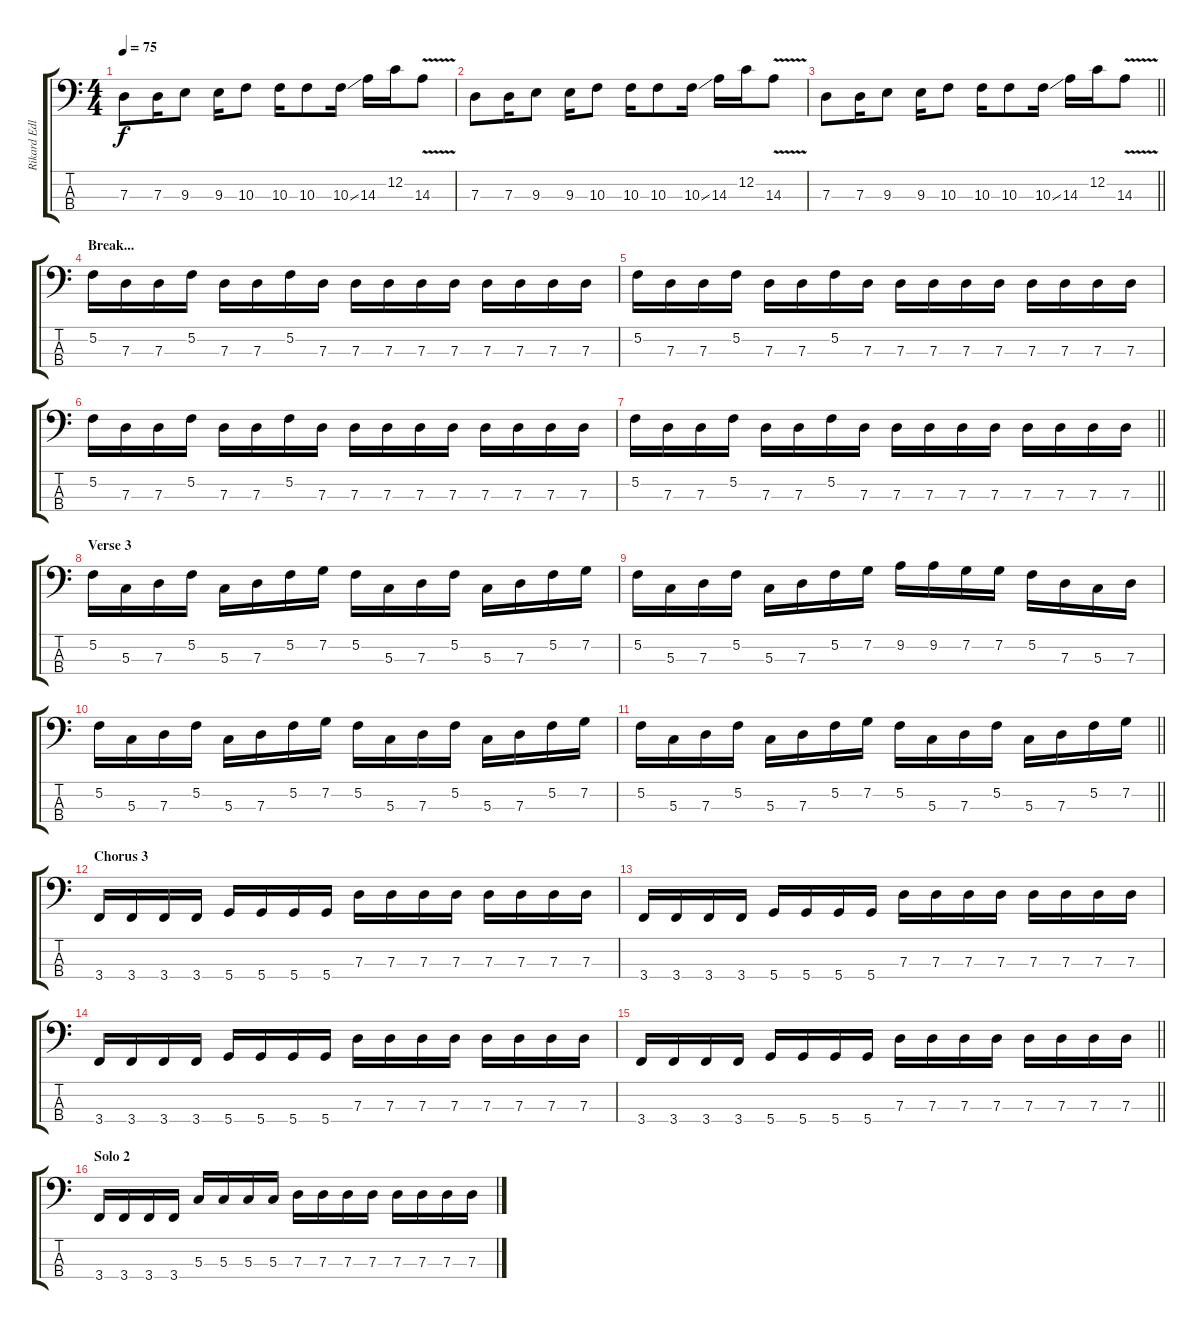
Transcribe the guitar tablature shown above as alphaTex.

\track ("Rikard Edlund" "Rikard Edl") {instrument electricbassfinger}
\staff {score tabs}
\tuning (F2 C2 G1 D1) {hide}
\ts (4 4)
\tempo 75
\clef f4
\ks c
7.3.8{dy f} 7.3.16 9.3.8 9.3.16 10.3.8 10.3.16 10.3.8 10.3{ss}.16 14.3.16 12.2.16 14.3{v}.8 |
7.3.8 7.3.16 9.3.8 9.3.16 10.3.8 10.3.16 10.3.8 10.3{ss}.16 14.3.16 12.2.16 14.3{v}.8 |
\barLineRight lightlight
7.3.8 7.3.16 9.3.8 9.3.16 10.3.8 10.3.16 10.3.8 10.3{ss}.16 14.3.16 12.2.16 14.3{v}.8 |
\section ("" "Break...")
5.2.16 7.3.16 7.3.16 5.2.16 7.3.16 7.3.16 5.2.16 7.3.16 7.3.16 7.3.16 7.3.16 7.3.16 7.3.16 7.3.16 7.3.16 7.3.16 |
5.2.16 7.3.16 7.3.16 5.2.16 7.3.16 7.3.16 5.2.16 7.3.16 7.3.16 7.3.16 7.3.16 7.3.16 7.3.16 7.3.16 7.3.16 7.3.16 |
5.2.16 7.3.16 7.3.16 5.2.16 7.3.16 7.3.16 5.2.16 7.3.16 7.3.16 7.3.16 7.3.16 7.3.16 7.3.16 7.3.16 7.3.16 7.3.16 |
\barLineRight lightlight
5.2.16 7.3.16 7.3.16 5.2.16 7.3.16 7.3.16 5.2.16 7.3.16 7.3.16 7.3.16 7.3.16 7.3.16 7.3.16 7.3.16 7.3.16 7.3.16 |
\section ("" "Verse 3")
5.2.16 5.3.16 7.3.16 5.2.16 5.3.16 7.3.16 5.2.16 7.2.16 5.2.16 5.3.16 7.3.16 5.2.16 5.3.16 7.3.16 5.2.16 7.2.16 |
5.2.16 5.3.16 7.3.16 5.2.16 5.3.16 7.3.16 5.2.16 7.2.16 9.2.16 9.2.16 7.2.16 7.2.16 5.2.16 7.3.16 5.3.16 7.3.16 |
5.2.16 5.3.16 7.3.16 5.2.16 5.3.16 7.3.16 5.2.16 7.2.16 5.2.16 5.3.16 7.3.16 5.2.16 5.3.16 7.3.16 5.2.16 7.2.16 |
\barLineRight lightlight
5.2.16 5.3.16 7.3.16 5.2.16 5.3.16 7.3.16 5.2.16 7.2.16 5.2.16 5.3.16 7.3.16 5.2.16 5.3.16 7.3.16 5.2.16 7.2.16 |
\section ("" "Chorus 3")
3.4.16 3.4.16 3.4.16 3.4.16 5.4.16 5.4.16 5.4.16 5.4.16 7.3.16 7.3.16 7.3.16 7.3.16 7.3.16 7.3.16 7.3.16 7.3.16 |
3.4.16 3.4.16 3.4.16 3.4.16 5.4.16 5.4.16 5.4.16 5.4.16 7.3.16 7.3.16 7.3.16 7.3.16 7.3.16 7.3.16 7.3.16 7.3.16 |
3.4.16 3.4.16 3.4.16 3.4.16 5.4.16 5.4.16 5.4.16 5.4.16 7.3.16 7.3.16 7.3.16 7.3.16 7.3.16 7.3.16 7.3.16 7.3.16 |
\barLineRight lightlight
3.4.16 3.4.16 3.4.16 3.4.16 5.4.16 5.4.16 5.4.16 5.4.16 7.3.16 7.3.16 7.3.16 7.3.16 7.3.16 7.3.16 7.3.16 7.3.16 |
\section ("" "Solo 2 ")
3.4.16 3.4.16 3.4.16 3.4.16 5.3.16 5.3.16 5.3.16 5.3.16 7.3.16 7.3.16 7.3.16 7.3.16 7.3.16 7.3.16 7.3.16 7.3.16
